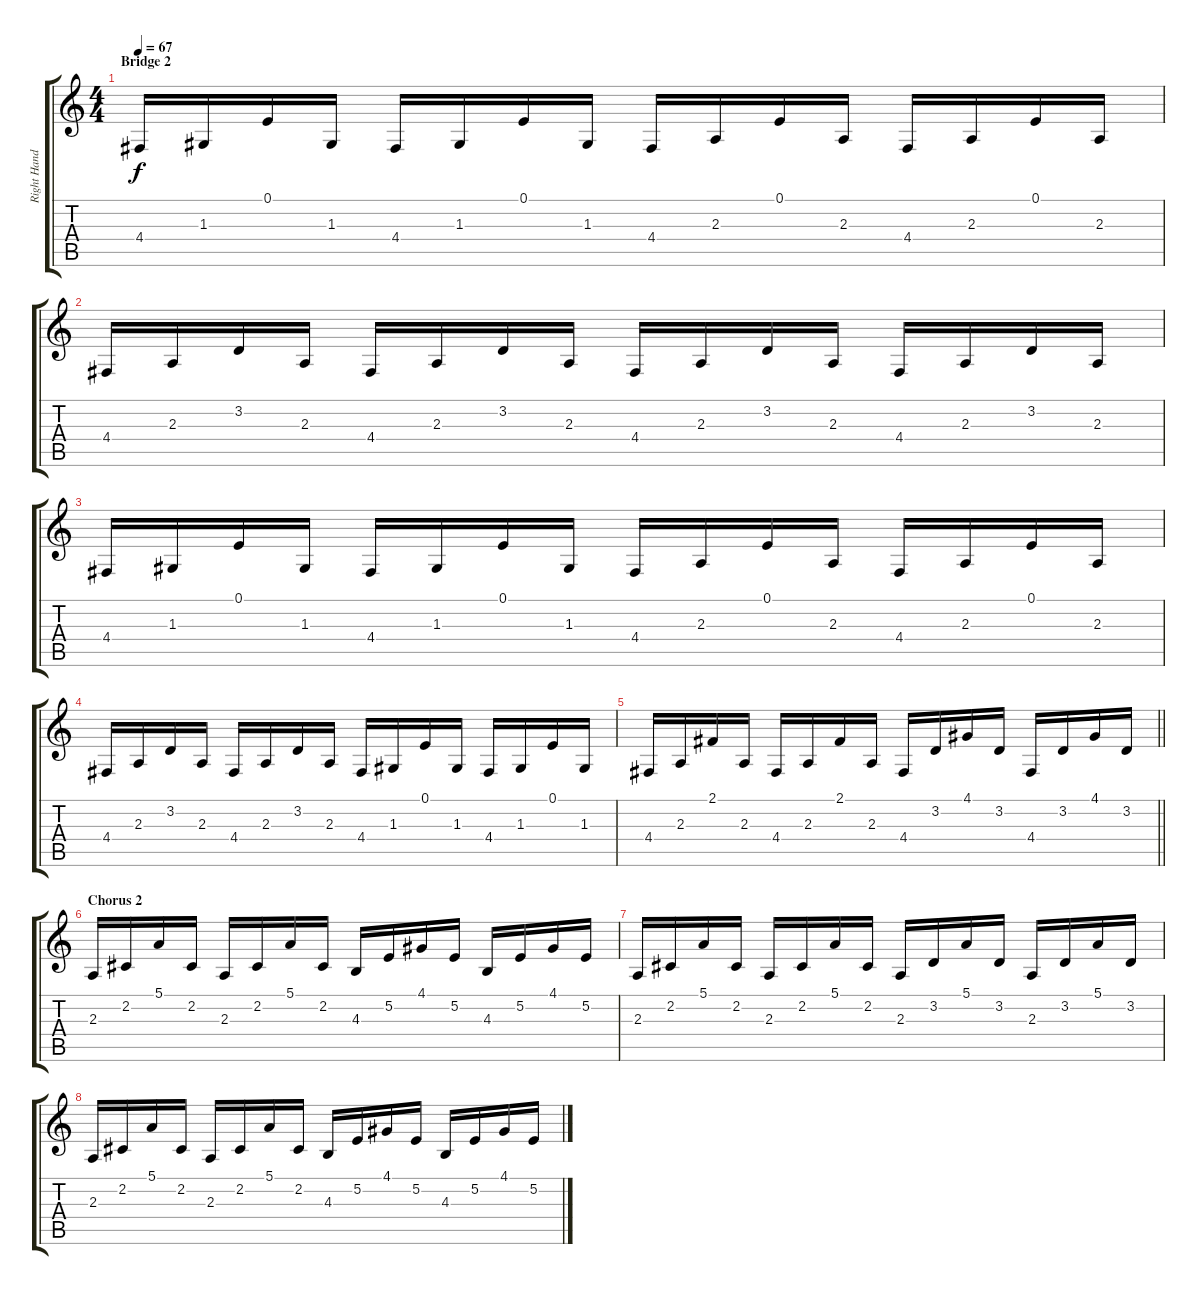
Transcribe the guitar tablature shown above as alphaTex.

\track ("Right Hand" "Right Hand") {instrument acousticgrandpiano}
\staff {score tabs}
\tuning (E4 B3 G3 D3 A2 E2) {hide}
\ts (4 4)
\section ("" "Bridge 2")
\tempo 67
\clef g2
\ks c
4.4.16{dy f} 1.3.16 0.1.16 1.3.16 4.4.16 1.3.16 0.1.16 1.3.16 4.4.16 2.3.16 0.1.16 2.3.16 4.4.16 2.3.16 0.1.16 2.3.16 |
4.4.16 2.3.16 3.2.16 2.3.16 4.4.16 2.3.16 3.2.16 2.3.16 4.4.16 2.3.16 3.2.16 2.3.16 4.4.16 2.3.16 3.2.16 2.3.16 |
4.4.16 1.3.16 0.1.16 1.3.16 4.4.16 1.3.16 0.1.16 1.3.16 4.4.16 2.3.16 0.1.16 2.3.16 4.4.16 2.3.16 0.1.16 2.3.16 |
4.4.16 2.3.16 3.2.16 2.3.16 4.4.16 2.3.16 3.2.16 2.3.16 4.4.16 1.3.16 0.1.16 1.3.16 4.4.16 1.3.16 0.1.16 1.3.16 |
\barLineRight lightlight
4.4.16 2.3.16 2.1.16 2.3.16 4.4.16 2.3.16 2.1.16 2.3.16 4.4.16 3.2.16 4.1.16 3.2.16 4.4.16 3.2.16 4.1.16 3.2.16 |
\section ("" "Chorus 2")
2.3.16 2.2.16 5.1.16 2.2.16 2.3.16 2.2.16 5.1.16 2.2.16 4.3.16 5.2.16 4.1.16 5.2.16 4.3.16 5.2.16 4.1.16 5.2.16 |
2.3.16 2.2.16 5.1.16 2.2.16 2.3.16 2.2.16 5.1.16 2.2.16 2.3.16 3.2.16 5.1.16 3.2.16 2.3.16 3.2.16 5.1.16 3.2.16 |
2.3.16 2.2.16 5.1.16 2.2.16 2.3.16 2.2.16 5.1.16 2.2.16 4.3.16 5.2.16 4.1.16 5.2.16 4.3.16 5.2.16 4.1.16 5.2.16
